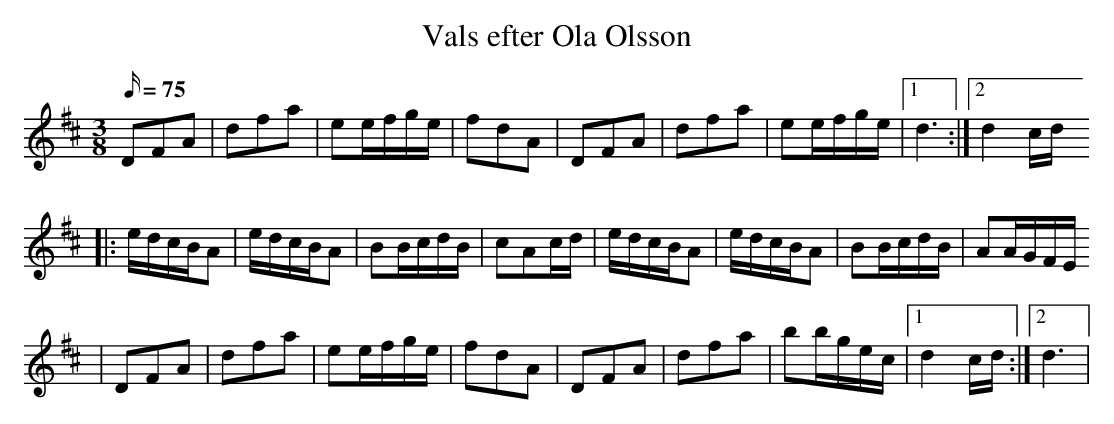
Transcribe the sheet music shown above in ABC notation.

X:1
T:Vals efter Ola Olsson
M:3/8
L:1/16
Q:75
K:D
O:SKarup, Blekinge
D2F2A2 | d2f2a2 | e2efge | f2d2A2 | D2F2A2 | d2f2a2 | e2efge |1 d6 :|2 d4 cd
|: edcBA2 | edcBA2 | B2BcdB | c2A2cd |  edcBA2 | edcBA2 | B2BcdB | A2AGFE
| D2F2A2 | d2f2a2 | e2efge | f2d2A2 | D2F2A2 | d2f2a2 |  b2bgec |1 d4 cd :|2 d6 |
